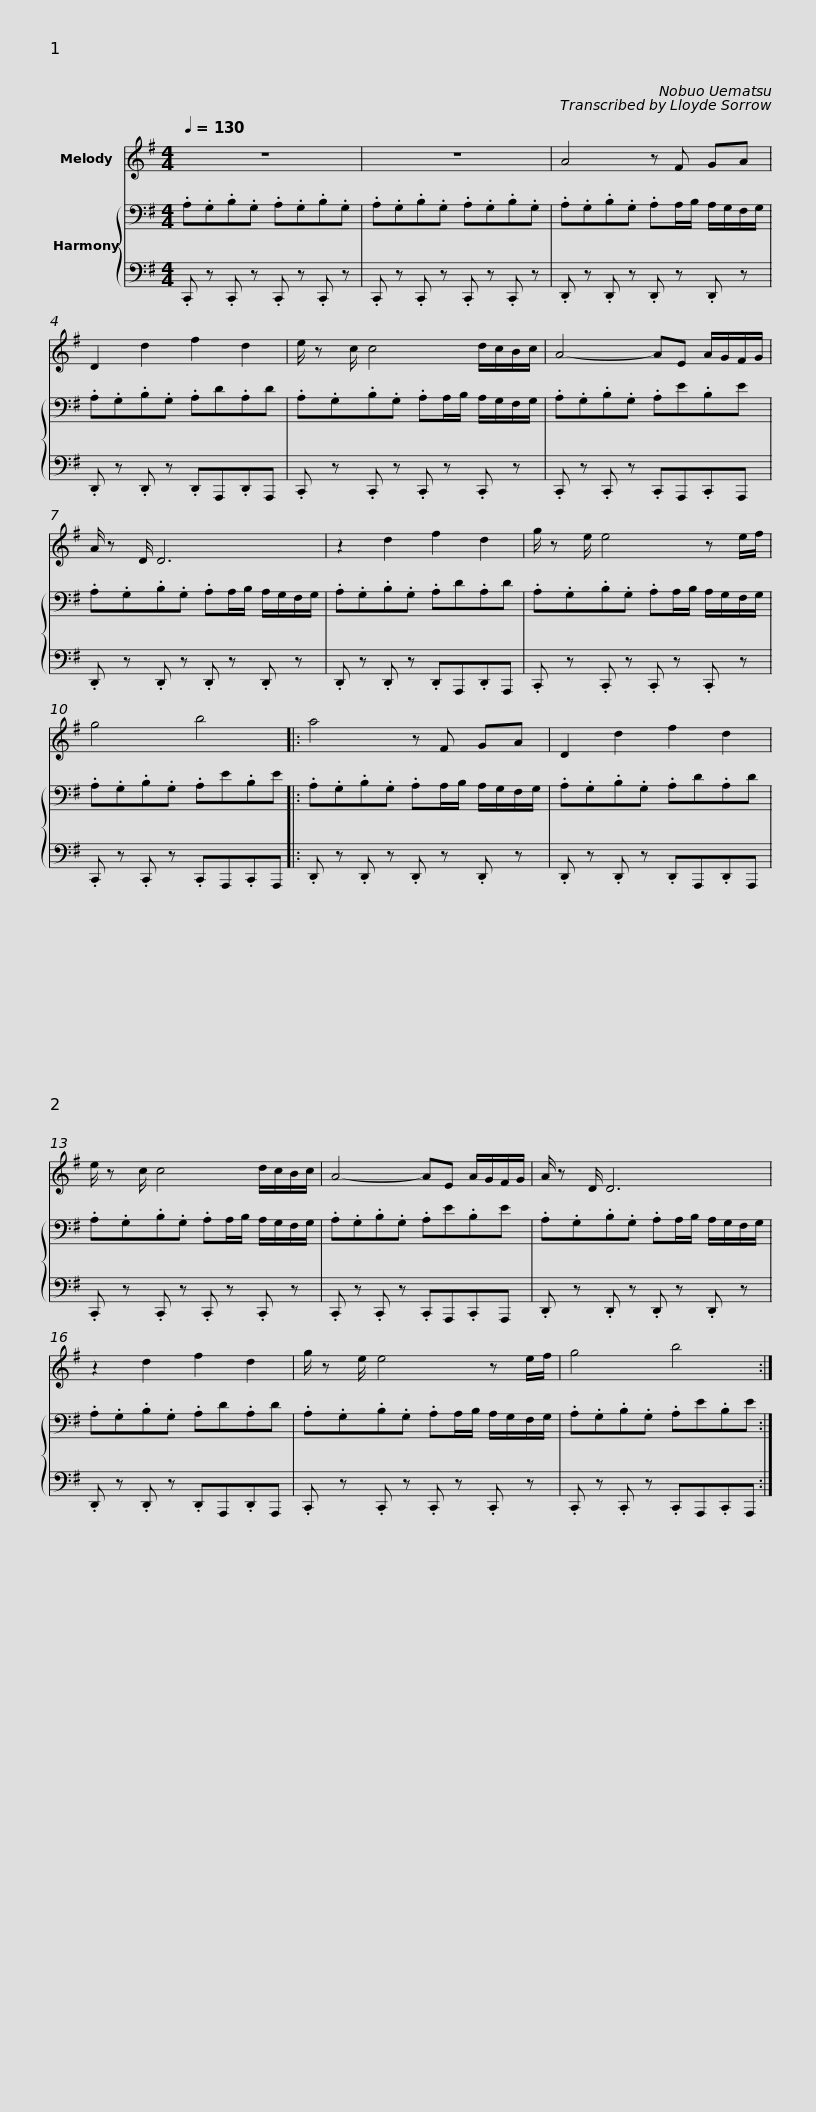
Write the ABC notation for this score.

X:1
%%score 1 { 2 | 3 }
L:1/8
Q:1/4=130
M:4/4
I:linebreak $
K:G
V:1 treble
V:2 bass
V:3 bass
V:1
 z8 | z8 | A4 z F GA |$ D2 d2 f2 d2 | e/ z c/ c4 d/c/B/c/ | %5
 A4- AE A/G/F/G/ |$ A/ z D/ D6 | z2 d2 f2 d2 | g/ z e/ e4 z e/f/ |$ g4 b4 |: %10
 a4 z F GA | D2 d2 f2 d2 |$ e/ z c/ c4 d/c/B/c/ | A4- AE A/G/F/G/ | A/ z D/ D6 |$ %15
 z2 d2 f2 d2 | g/ z e/ e4 z e/f/ | g4 b4 :| %18
V:2
 .A,.G,.B,.G, .A,.G,.B,.G, | .A,.G,.B,.G, .A,.G,.B,.G, | .A,.G,.B,.G, .A,A,/B,/ A,/G,/F,/G,/ |$ .A,.G,.B,.G, .A,D.A,D | .A,.G,.B,.G, .A,A,/B,/ A,/G,/F,/G,/ | %5
 .A,.G,.B,.G, .A,E.B,E |$ .A,.G,.B,.G, .A,A,/B,/ A,/G,/F,/G,/ | .A,.G,.B,.G, .A,D.A,D | .A,.G,.B,.G, .A,A,/B,/ A,/G,/F,/G,/ |$ .A,.G,.B,.G, .A,E.B,E |: %10
 .A,.G,.B,.G, .A,A,/B,/ A,/G,/F,/G,/ | .A,.G,.B,.G, .A,D.A,D |$ .A,.G,.B,.G, .A,A,/B,/ A,/G,/F,/G,/ | .A,.G,.B,.G, .A,E.B,E | .A,.G,.B,.G, .A,A,/B,/ A,/G,/F,/G,/ |$ %15
 .A,.G,.B,.G, .A,D.A,D | .A,.G,.B,.G, .A,A,/B,/ A,/G,/F,/G,/ | .A,.G,.B,.G, .A,E.B,E :| %18
V:3
 .C,, z .C,, z .C,, z .C,, z | .C,, z .C,, z .C,, z .C,, z | .D,, z .D,, z .D,, z .D,, z |$ .D,, z .D,, z .D,,A,,,.D,,A,,, | .C,, z .C,, z .C,, z .C,, z | %5
 .C,, z .C,, z .C,,A,,,.C,,A,,, |$ .D,, z .D,, z .D,, z .D,, z | .D,, z .D,, z .D,,A,,,.D,,A,,, | .C,, z .C,, z .C,, z .C,, z |$ .C,, z .C,, z .C,,A,,,.C,,A,,, |: %10
 .D,, z .D,, z .D,, z .D,, z | .D,, z .D,, z .D,,A,,,.D,,A,,, |$ .C,, z .C,, z .C,, z .C,, z | .C,, z .C,, z .C,,A,,,.C,,A,,, | .D,, z .D,, z .D,, z .D,, z |$ %15
 .D,, z .D,, z .D,,A,,,.D,,A,,, | .C,, z .C,, z .C,, z .C,, z | .C,, z .C,, z .C,,A,,,.C,,A,,, :| %18
